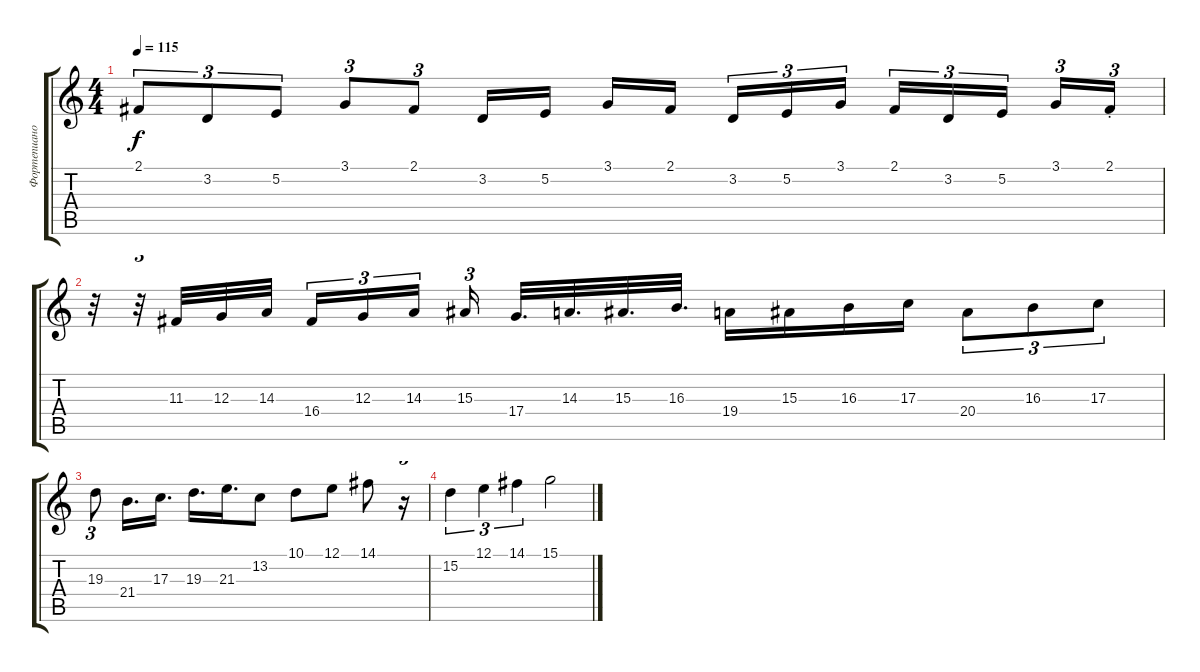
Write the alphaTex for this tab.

\track ("Фортепиано" "Фортепиано") {instrument electricgrandpiano}
\staff {score tabs}
\tuning (E4 B3 G3 D3 A2 E2) {hide}
\ts (4 4)
\tempo 115
\clef g2
\ks c
2.1.8{tu (3 2) dy f} 3.2.8{tu (3 2)} 5.2.8{tu (3 2)} 3.1.8{tu (3 2)} 2.1.8{tu (3 2)} 3.2.16 5.2.16 3.1.16 2.1.16{beam splitsecondary} 3.2.16{tu (3 2)} 5.2.16{tu (3 2)} 3.1.16{tu (3 2) beam splitsecondary} 2.1.16{tu (3 2)} 3.2.16{tu (3 2)} 5.2.16{tu (3 2) beam splitsecondary} 3.1.16{tu (3 2)} 2.1{st}.16{tu (3 2)} |
r.32 r.32{tu (3 2)} 11.3.32 12.3.32 14.3.32{beam splitsecondary} 16.4.16{tu (3 2)} 12.3.16{tu (3 2)} 14.3.16{tu (3 2)} 15.3.16{tu (3 2) beam splitsecondary} 17.4.32{d} 14.3.32{d} 15.3.32{d} 16.3.32{d} 19.4.16 15.3.16 16.3.16 17.3.16 20.4.8{tu (3 2)} 16.3.8{tu (3 2)} 17.3.8{tu (3 2)} |
19.3.8{tu (3 2)} 21.4.16{d} 17.3.16{d} 19.3.16{d} 21.3.16{d} 13.2.8 10.1.8 12.1.8 14.1.8 r.16{tu (3 2)} |
15.2.4{tu (3 2)} 12.1.4{tu (3 2)} 14.1.4{tu (3 2)} 15.1.2
